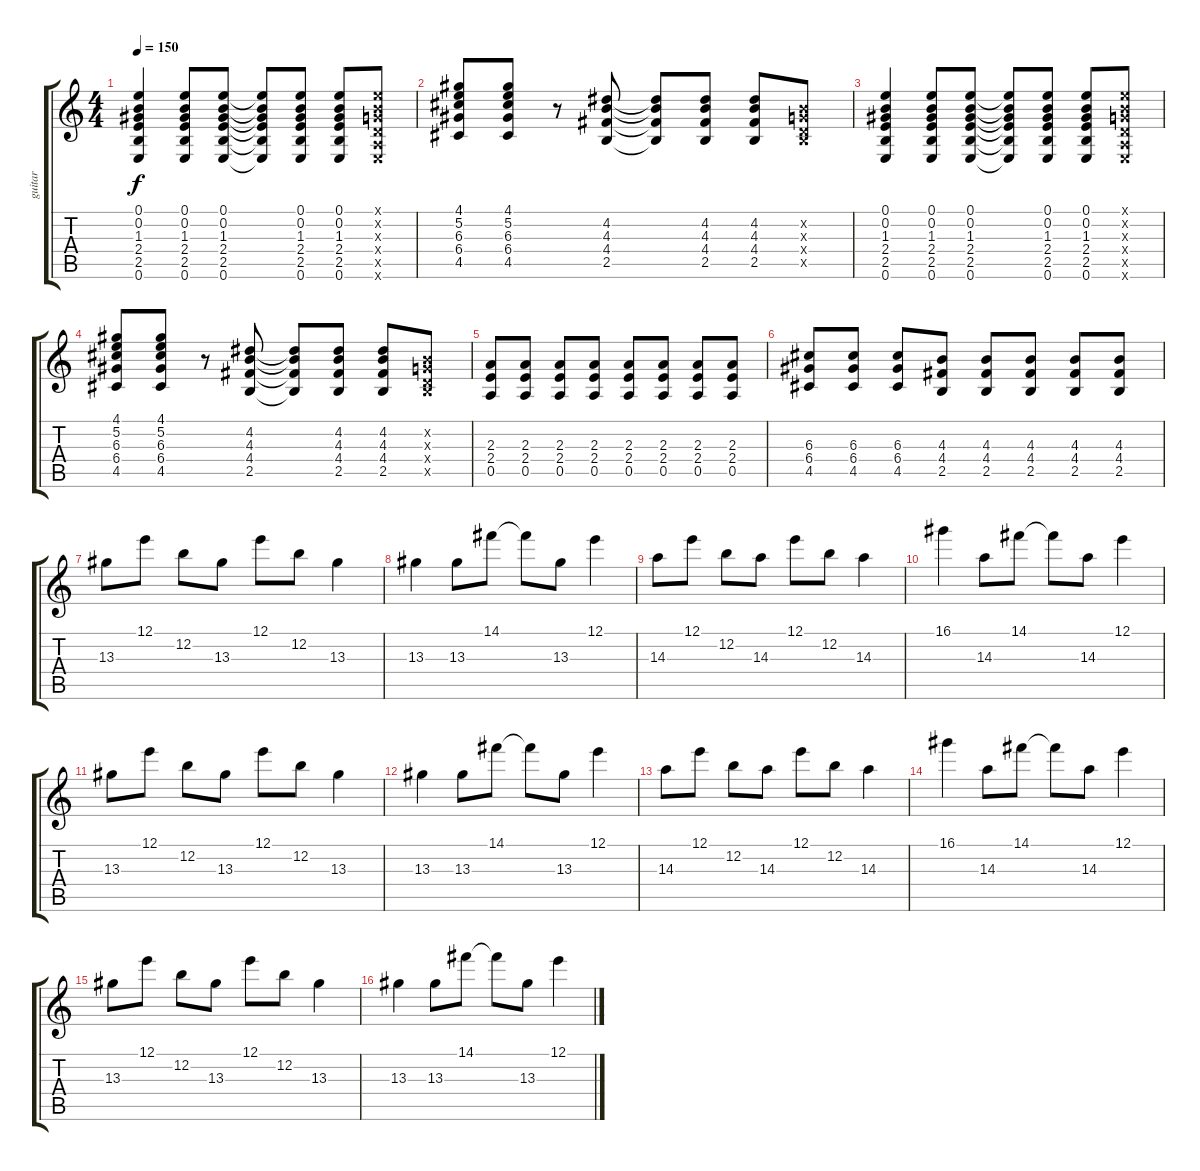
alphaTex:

\track ("guitar" "guitar") {instrument distortionguitar}
\staff {score tabs}
\tuning (E4 B3 G3 D3 A2 E2) {hide}
\ts (4 4)
\tempo 150
\clef g2
\ks c
(0.1 0.2 1.3 2.4 2.5 0.6).4{dy f} (0.1 0.2 1.3 2.4 2.5 0.6).8 (0.1 0.2 1.3 2.4 2.5 0.6).8 (0.1{t} 0.2{t} 1.3{t} 2.4{t} 2.5{t} 0.6{t}).8 (0.1 0.2 1.3 2.4 2.5 0.6).8 (0.1 0.2 1.3 2.4 2.5 0.6).8 (0.1{x} 0.2{x} 0.3{x} 0.4{x} 0.5{x} 0.6{x}).8 |
(4.1 5.2 6.3 6.4 4.5).8{instrument electricguitarclean} (4.1 5.2 6.3 6.4 4.5).8 r.8 (4.2 4.3 4.4 2.5).8 (4.2{t} 4.3{t} 4.4{t} 2.5{t}).8 (4.2 4.3 4.4 2.5).8 (4.2 4.3 4.4 2.5).8 (0.2{x} 0.3{x} 0.4{x} 2.5{x}).8 |
(0.1 0.2 1.3 2.4 2.5 0.6).4 (0.1 0.2 1.3 2.4 2.5 0.6).8 (0.1 0.2 1.3 2.4 2.5 0.6).8 (0.1{t} 0.2{t} 1.3{t} 2.4{t} 2.5{t} 0.6{t}).8 (0.1 0.2 1.3 2.4 2.5 0.6).8 (0.1 0.2 1.3 2.4 2.5 0.6).8 (0.1{x} 0.2{x} 0.3{x} 0.4{x} 0.5{x} 0.6{x}).8 |
(4.1 5.2 6.3 6.4 4.5).8{instrument electricguitarclean} (4.1 5.2 6.3 6.4 4.5).8 r.8 (4.2 4.3 4.4 2.5).8 (4.2{t} 4.3{t} 4.4{t} 2.5{t}).8 (4.2 4.3 4.4 2.5).8 (4.2 4.3 4.4 2.5).8 (0.2{x} 0.3{x} 0.4{x} 2.5{x}).8 |
(2.3 2.4 0.5).8{instrument distortionguitar} (2.3 2.4 0.5).8 (2.3 2.4 0.5).8 (2.3 2.4 0.5).8 (2.3 2.4 0.5).8 (2.3 2.4 0.5).8 (2.3 2.4 0.5).8 (2.3 2.4 0.5).8 |
(6.3 6.4 4.5).8 (6.3 6.4 4.5).8 (6.3 6.4 4.5).8 (4.3 4.4 2.5).8 (4.3 4.4 2.5).8 (4.3 4.4 2.5).8 (4.3 4.4 2.5).8 (4.3 4.4 2.5).8 |
13.3.8 12.1.8 12.2.8 13.3.8 12.1.8 12.2.8 13.3.4 |
13.3.4 13.3.8 14.1.8 14.1{t}.8 13.3.8 12.1.4 |
14.3.8 12.1.8 12.2.8 14.3.8 12.1.8 12.2.8 14.3.4 |
16.1.4 14.3.8 14.1.8 14.1{t}.8 14.3.8 12.1.4 |
13.3.8 12.1.8 12.2.8 13.3.8 12.1.8 12.2.8 13.3.4 |
13.3.4 13.3.8 14.1.8 14.1{t}.8 13.3.8 12.1.4 |
14.3.8 12.1.8 12.2.8 14.3.8 12.1.8 12.2.8 14.3.4 |
16.1.4 14.3.8 14.1.8 14.1{t}.8 14.3.8 12.1.4 |
13.3.8 12.1.8 12.2.8 13.3.8 12.1.8 12.2.8 13.3.4 |
13.3.4 13.3.8 14.1.8 14.1{t}.8 13.3.8 12.1.4
